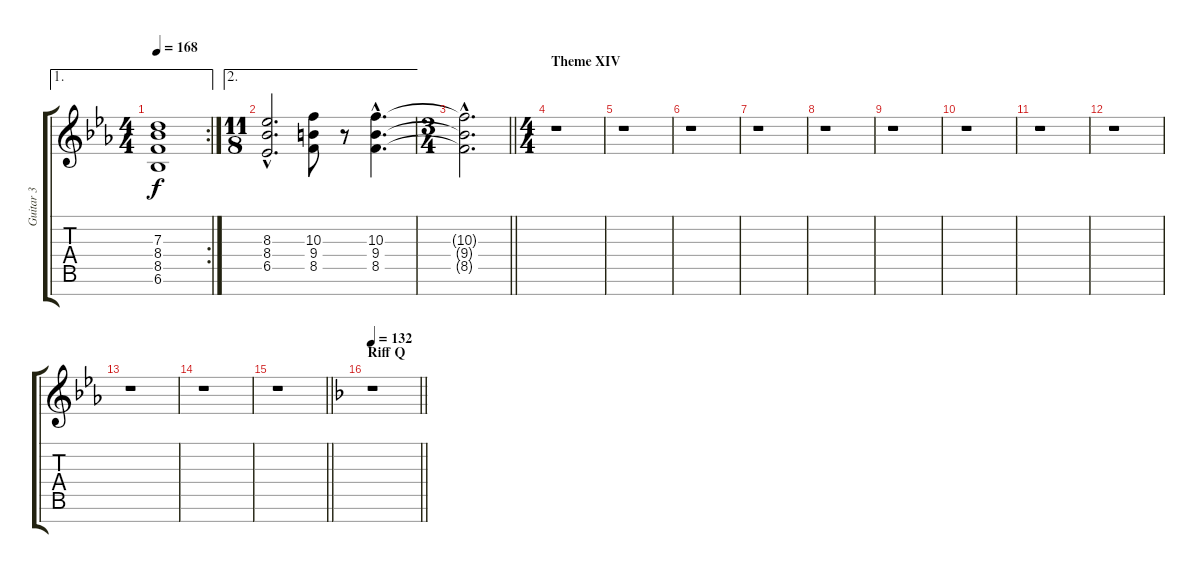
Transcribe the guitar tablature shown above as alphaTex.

\track ("Guitar 3" "Guitar 3") {instrument electricguitarjazz}
\staff {score tabs}
\tuning (E4 B3 G3 D3 A2 E2 B1) {hide}
\ae 1
\rc 2
\ts (4 4)
\tempo 168
\clef g2
\ks cminor
(7.3 8.4 8.5 6.6).1{dy f} |
\ae 2
\ts (11 8)
(8.3{hac} 8.4{hac} 6.5{hac}).2{d} (10.3 9.4 8.5).8 r.8 (10.3{hac} 9.4{hac} 8.5{hac}).4{d} |
\ts (3 4)
\barLineRight lightlight
(10.3{hac t} 9.4{hac t} 8.5{hac t}).2{d} |
\ts (4 4)
\section ("" "Theme XIV")
r.1 |
r.1 |
r.1 |
r.1 |
r.1 |
r.1 |
r.1 |
r.1 |
r.1 |
r.1 |
r.1 |
\barLineRight lightlight
r.1 |
\section ("" "Riff Q")
\tempo 132
\barLineRight lightlight
\ks dminor
r.1
